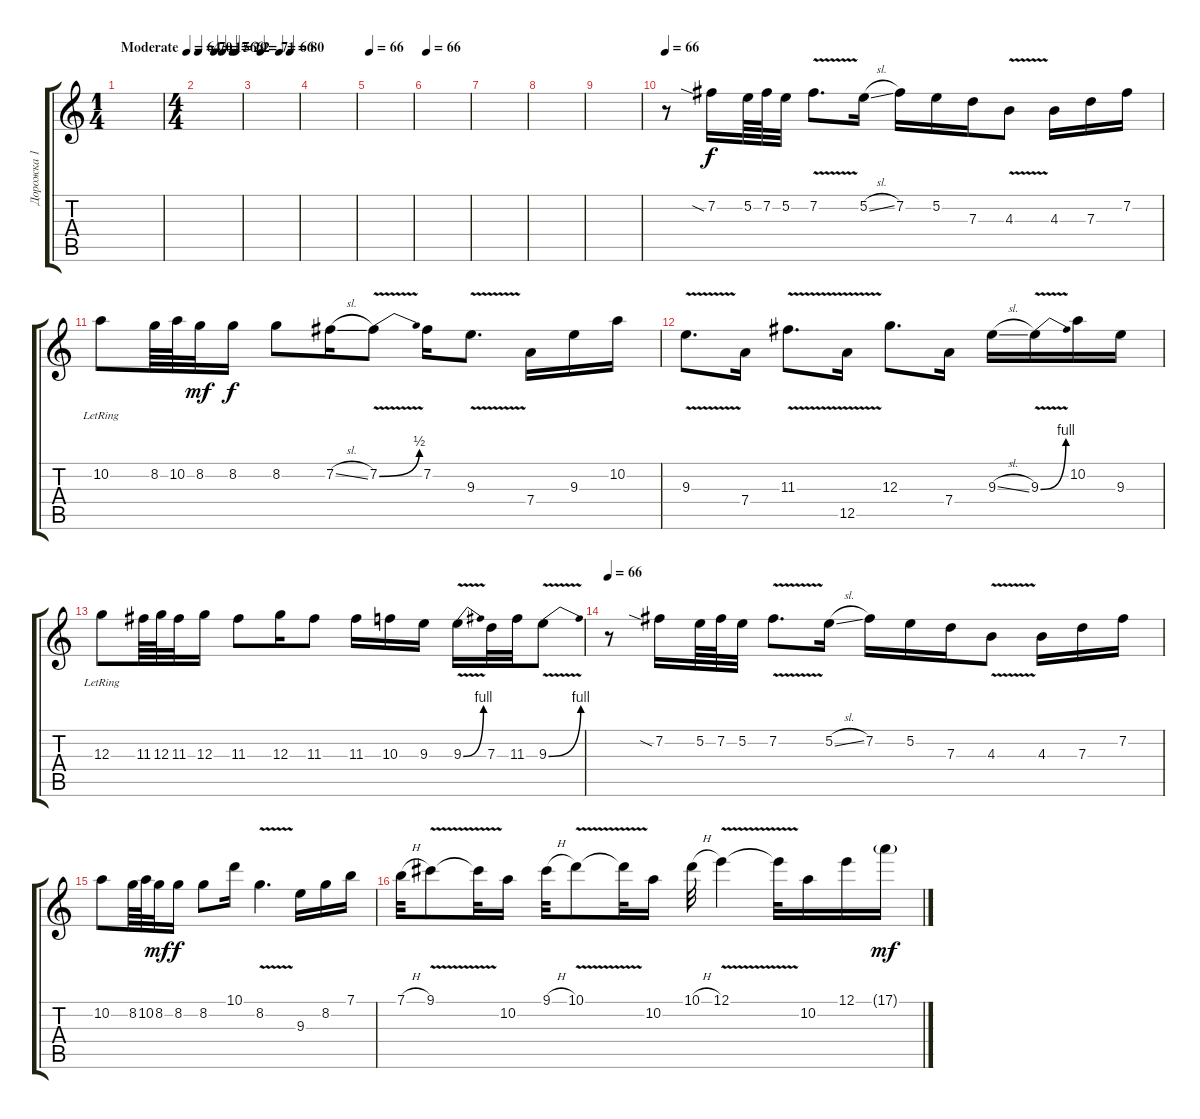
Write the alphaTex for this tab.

\track ("Дорожка 1" "Дорожка 1") {instrument overdrivenguitar}
\staff {score tabs}
\tuning (E4 B3 G3 D3 A2 E2) {hide}
\ts (1 4)
\tempo (64 "Moderate")
\clef g2
\ks c
|
\ts (4 4)
\tempo 70
\tempo (17 0.375)
\tempo (56 0.5625)
\tempo (29 0.8125)
\tempo (62 0.875)
|
\tempo (71 0.125)
\tempo (66 0.5625)
\tempo (80 0.8125)
|
|
\tempo 66
|
\tempo 66
|
|
|
|
\tempo 66
r.8 7.2{sia}.16 5.2.64 7.2.64 5.2.32 7.2{v}.8{d} 5.2{sl}.16 7.2.16 5.2.16 7.3.16 4.3{v}.8 4.3.16 7.3.16 7.2.16 |
10.2{lr}.8 8.2.64 10.2.64 8.2.32{dy mf} 8.2.16{dy f} 8.2.8 7.2{sl}.16 7.2{be (bend 0 0 60 2) v}.8 7.2.16 9.3{v}.8{d} 7.4.16 9.3.16 10.2.16 |
9.3{v}.8{d} 7.4.16 11.3{v}.8{d} 12.5{v}.16 12.3.8{d} 7.4.16 9.3{sl}.16 9.3{be (bend 0 0 60 4) v}.16 10.2.16 9.3.16 |
12.3{lr}.8 11.3.64 12.3.64 11.3.32 12.3.16 11.3.8 12.3.16 11.3.8 11.3.16 10.3.16 9.3.16 9.3{be (bend 0 0 60 4) v}.16 7.3.32 11.3.32 9.3{be (bend 0 0 60 4) v}.8 |
\tempo 66
r.8 7.2{sia}.16 5.2.64 7.2.64 5.2.32 7.2{v}.8{d} 5.2{sl}.16 7.2.16 5.2.16 7.3.16 4.3{v}.8 4.3.16 7.3.16 7.2.16 |
10.2.8 8.2.64 10.2.64 8.2.32{dy mf} 8.2.16{dy f} 8.2.8 10.1.16 8.2{v}.4{d} 9.3.16 8.2.16 7.1.16 |
7.1{h}.32 9.1{v}.8 9.1{t}.32 10.2.16 9.1{h}.32 10.1{v}.8 10.1{t}.32 10.2.16 10.1{h}.32 12.1{v}.4 12.1{t}.32 10.2.16 12.1.16 17.1{g}.16{dy mf}
